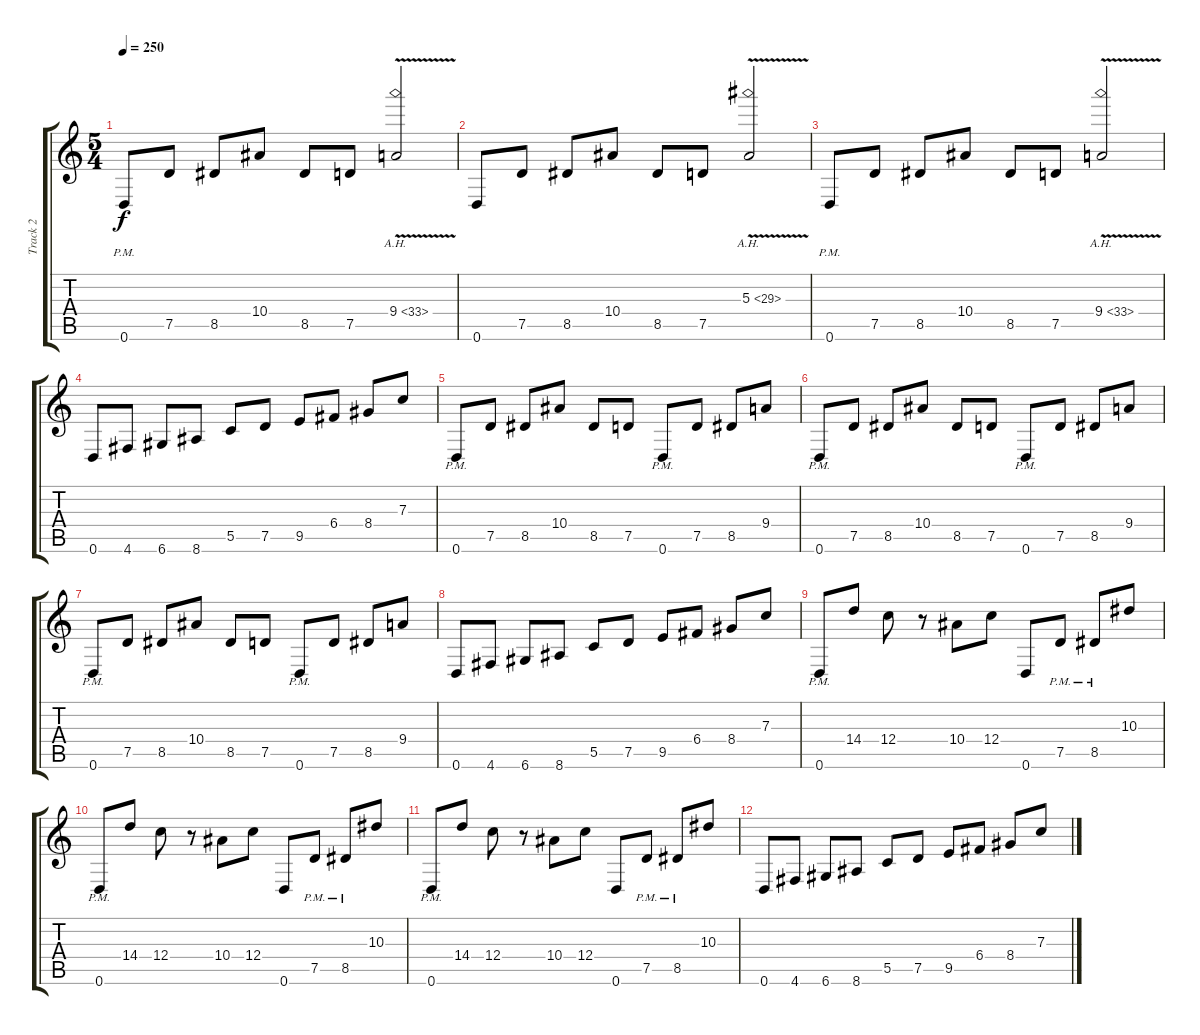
\track ("Track 2" "Track 2") {instrument distortionguitar}
\staff {score tabs}
\tuning (D4 A3 F3 C3 G2 D2) {hide}
\ts (5 4)
\tempo 250
\clef g2
\ks c
0.6{pm}.8{dy f} 7.5.8 8.5.8 10.4.8 8.5.8 7.5.8 9.4{ah 24 v}.2 |
0.6.8 7.5.8 8.5.8 10.4.8 8.5.8 7.5.8 5.3{ah 24 v}.2 |
0.6{pm}.8 7.5.8 8.5.8 10.4.8 8.5.8 7.5.8 9.4{ah 24 v}.2 |
0.6.8 4.6.8 6.6.8 8.6.8 5.5.8 7.5.8 9.5.8 6.4.8 8.4.8 7.3.8 |
0.6{pm}.8 7.5.8 8.5.8 10.4.8 8.5.8 7.5.8 0.6{pm}.8 7.5.8 8.5.8 9.4.8 |
0.6{pm}.8 7.5.8 8.5.8 10.4.8 8.5.8 7.5.8 0.6{pm}.8 7.5.8 8.5.8 9.4.8 |
0.6{pm}.8 7.5.8 8.5.8 10.4.8 8.5.8 7.5.8 0.6{pm}.8 7.5.8 8.5.8 9.4.8 |
0.6.8 4.6.8 6.6.8 8.6.8 5.5.8 7.5.8 9.5.8 6.4.8 8.4.8 7.3.8 |
0.6{pm}.8 14.4.8 12.4.8 r.8 10.4.8 12.4.8 0.6.8 7.5{pm}.8 8.5{pm}.8 10.3.8 |
0.6{pm}.8 14.4.8 12.4.8 r.8 10.4.8 12.4.8 0.6.8 7.5{pm}.8 8.5{pm}.8 10.3.8 |
0.6{pm}.8 14.4.8 12.4.8 r.8 10.4.8 12.4.8 0.6.8 7.5{pm}.8 8.5{pm}.8 10.3.8 |
0.6.8 4.6.8 6.6.8 8.6.8 5.5.8 7.5.8 9.5.8 6.4.8 8.4.8 7.3.8
